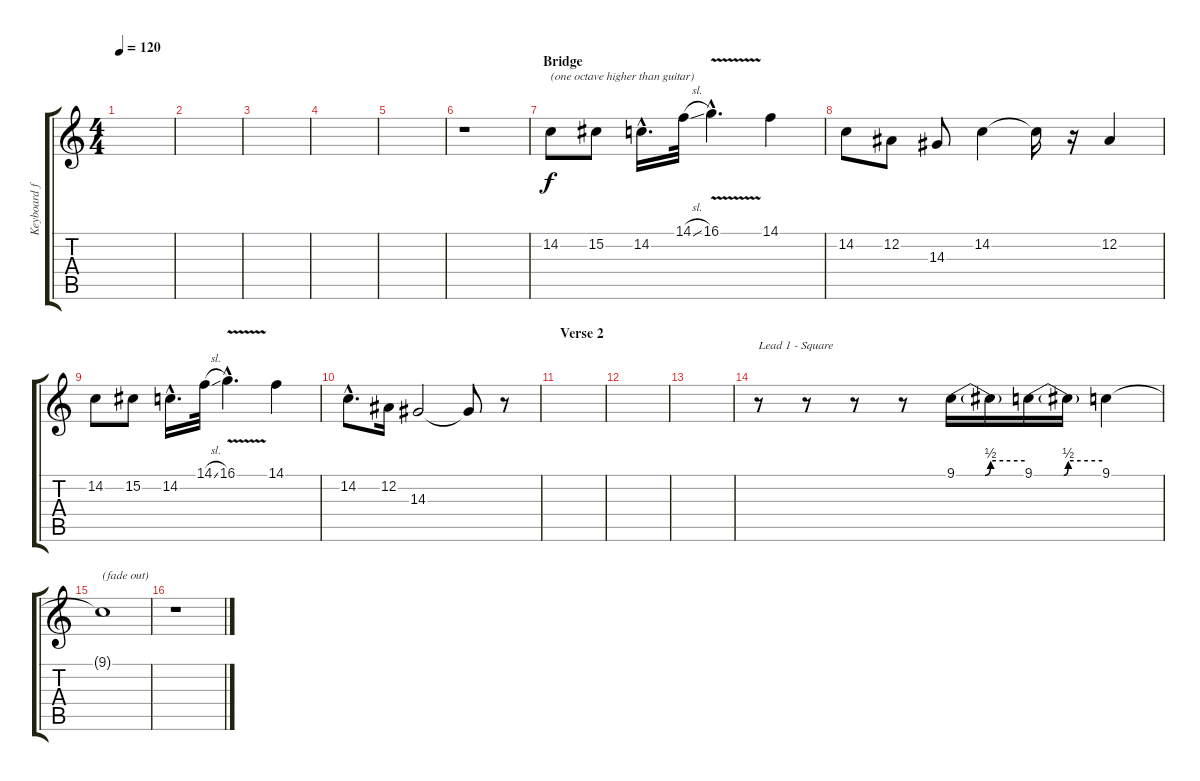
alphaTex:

\track ("Keyboard fills and stuff" "Keyboard f") {instrument lead1square}
\staff {score tabs}
\tuning (Eb4 Bb3 Gb3 Db3 Ab2 Eb2) {hide}
\ts (4 4)
\tempo 120
\clef g2
\ks c
|
|
|
|
|
r.1 |
\section ("" "Bridge")
14.2.8{txt "(one octave higher than guitar)" volume 12 balance 5} 15.2.8 14.2{hac}.16{d} 14.1{sl}.32 16.1{v hac}.4{d} 14.1.4 |
14.2.8 12.2.8 14.3.8 14.2.4 14.2{t}.16 r.16 12.2.4 |
14.2.8 15.2.8 14.2{hac}.16{d} 14.1{sl}.32 16.1{v hac}.4{d} 14.1.4 |
14.2{hac}.8{d} 12.2.16 14.3.2 14.3{t}.8 r.8 |
\section ("" "Verse 2")
|
|
|
r.8{txt "Lead 1 - Square" balance 11 instrument lead1square} r.8 r.8 r.8 9.1{be (custom 0 0 25 0 30 2 60 2)}.16 9.1{t}.16 9.1{be (custom 0 0 26 0 30 2 60 2)}.16 9.1{t}.16 9.1.4 |
9.1{t}.1{txt "(fade out)" volume 0} |
r.1
